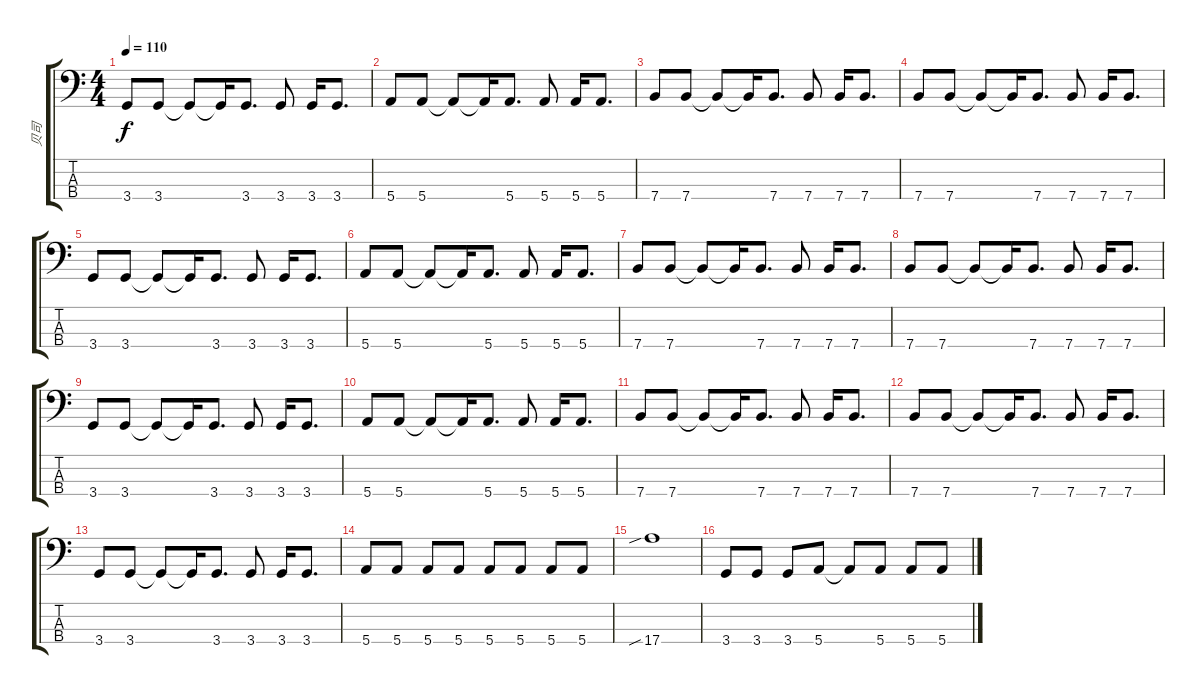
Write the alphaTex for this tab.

\track ("贝司" "贝司") {instrument electricbassfinger}
\staff {score tabs}
\tuning (G2 D2 A1 E1) {hide}
\ts (4 4)
\tempo 110
\clef f4
\ks c
3.4.8{dy f} 3.4.8 3.4{t}.8 3.4{t}.16 3.4.8{d} 3.4.8 3.4.16 3.4.8{d} |
5.4.8 5.4.8 5.4{t}.8 5.4{t}.16 5.4.8{d} 5.4.8 5.4.16 5.4.8{d} |
7.4.8 7.4.8 7.4{t}.8 7.4{t}.16 7.4.8{d} 7.4.8 7.4.16 7.4.8{d} |
7.4.8 7.4.8 7.4{t}.8 7.4{t}.16 7.4.8{d} 7.4.8 7.4.16 7.4.8{d} |
3.4.8 3.4.8 3.4{t}.8 3.4{t}.16 3.4.8{d} 3.4.8 3.4.16 3.4.8{d} |
5.4.8 5.4.8 5.4{t}.8 5.4{t}.16 5.4.8{d} 5.4.8 5.4.16 5.4.8{d} |
7.4.8 7.4.8 7.4{t}.8 7.4{t}.16 7.4.8{d} 7.4.8 7.4.16 7.4.8{d} |
7.4.8 7.4.8 7.4{t}.8 7.4{t}.16 7.4.8{d} 7.4.8 7.4.16 7.4.8{d} |
3.4.8 3.4.8 3.4{t}.8 3.4{t}.16 3.4.8{d} 3.4.8 3.4.16 3.4.8{d} |
5.4.8 5.4.8 5.4{t}.8 5.4{t}.16 5.4.8{d} 5.4.8 5.4.16 5.4.8{d} |
7.4.8 7.4.8 7.4{t}.8 7.4{t}.16 7.4.8{d} 7.4.8 7.4.16 7.4.8{d} |
7.4.8 7.4.8 7.4{t}.8 7.4{t}.16 7.4.8{d} 7.4.8 7.4.16 7.4.8{d} |
3.4.8 3.4.8 3.4{t}.8 3.4{t}.16 3.4.8{d} 3.4.8 3.4.16 3.4.8{d} |
5.4.8 5.4.8 5.4.8 5.4.8 5.4.8 5.4.8 5.4.8 5.4.8 |
17.4{sib}.1 |
3.4.8 3.4.8 3.4.8 5.4.8 5.4{t}.8 5.4.8 5.4.8 5.4.8
